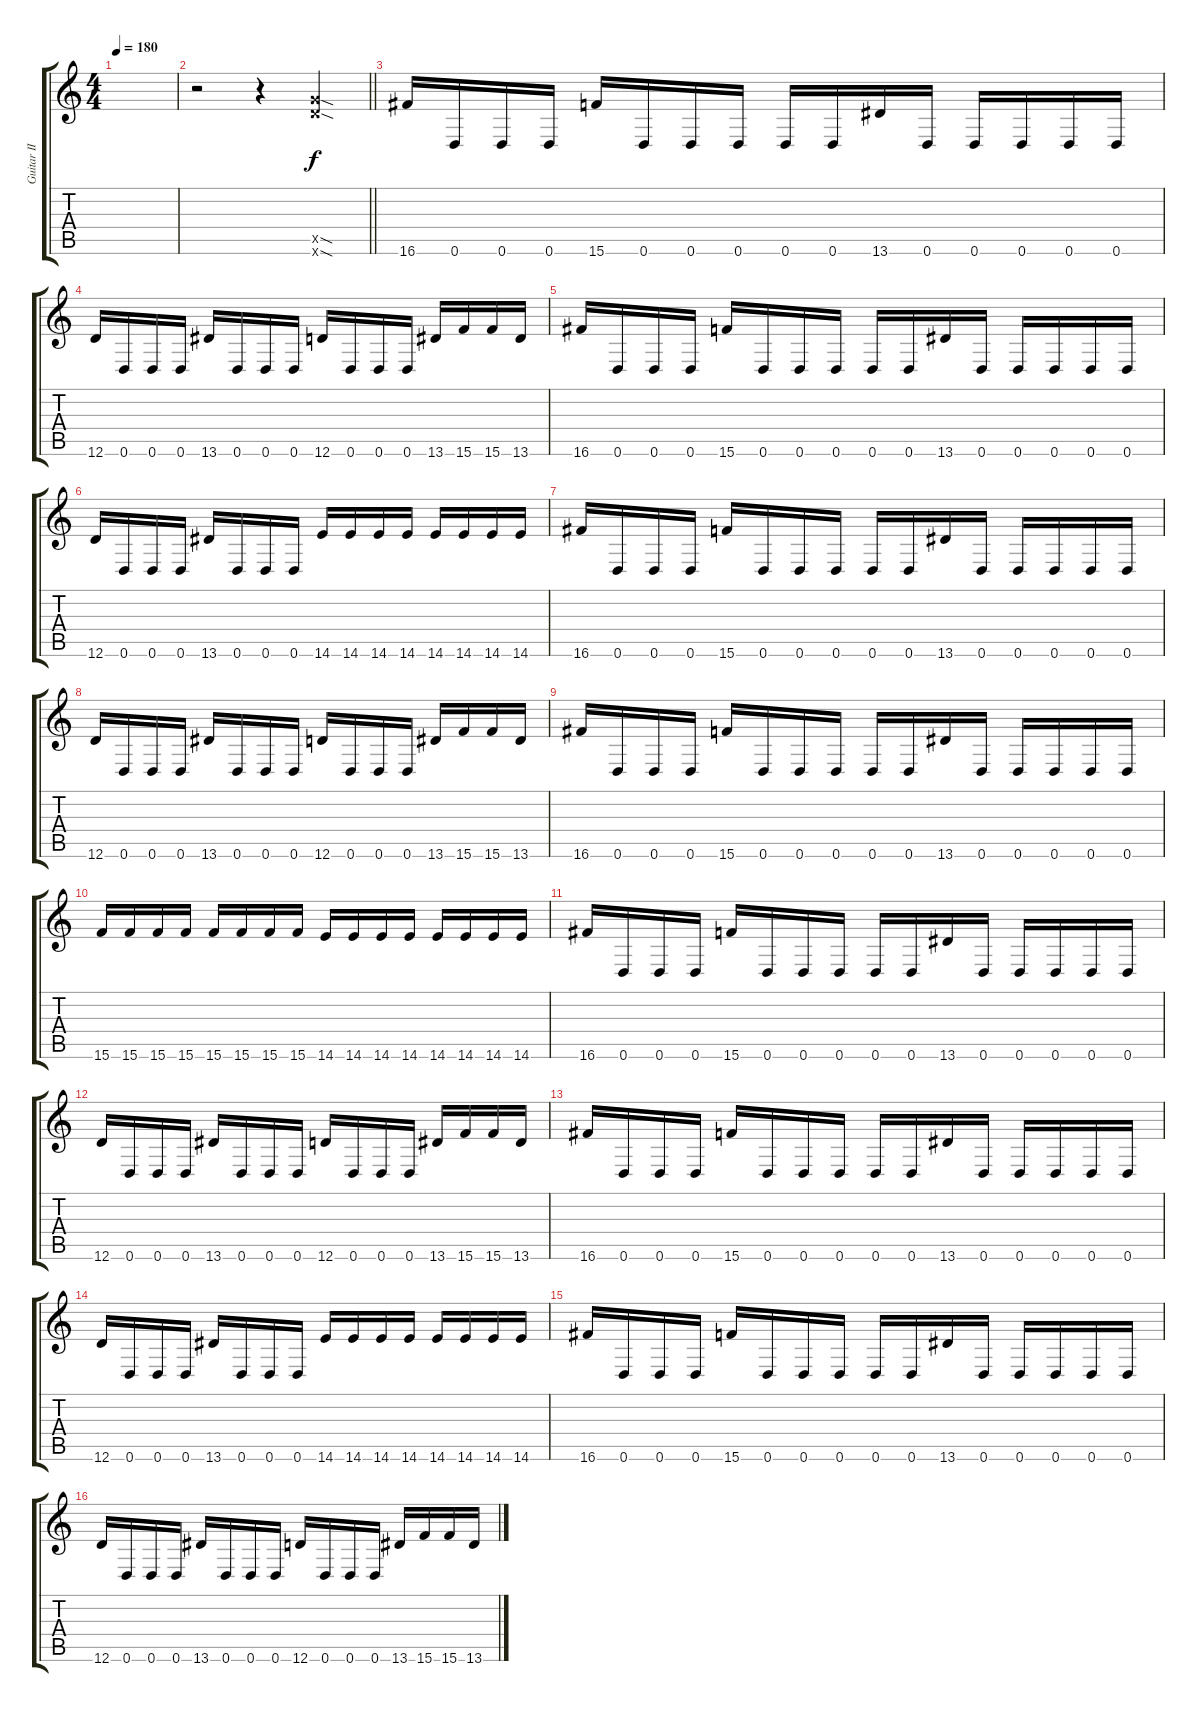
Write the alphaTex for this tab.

\track ("Guitar II" "Guitar II") {instrument distortionguitar}
\staff {score tabs}
\tuning (D4 A3 F3 C3 G2 D2) {hide}
\ts (4 4)
\tempo 180
\clef g2
\ks c
|
\barLineRight lightlight
r.2 r.4 (12.5{sod x} 12.6{sod x}).4 |
\section ("" "")
16.6.16 0.6.16 0.6.16 0.6.16 15.6.16 0.6.16 0.6.16 0.6.16 0.6.16 0.6.16 13.6.16 0.6.16 0.6.16 0.6.16 0.6.16 0.6.16 |
12.6.16 0.6.16 0.6.16 0.6.16 13.6.16 0.6.16 0.6.16 0.6.16 12.6.16 0.6.16 0.6.16 0.6.16 13.6.16 15.6.16 15.6.16 13.6.16 |
16.6.16 0.6.16 0.6.16 0.6.16 15.6.16 0.6.16 0.6.16 0.6.16 0.6.16 0.6.16 13.6.16 0.6.16 0.6.16 0.6.16 0.6.16 0.6.16 |
12.6.16 0.6.16 0.6.16 0.6.16 13.6.16 0.6.16 0.6.16 0.6.16 14.6.16 14.6.16 14.6.16 14.6.16 14.6.16 14.6.16 14.6.16 14.6.16 |
16.6.16 0.6.16 0.6.16 0.6.16 15.6.16 0.6.16 0.6.16 0.6.16 0.6.16 0.6.16 13.6.16 0.6.16 0.6.16 0.6.16 0.6.16 0.6.16 |
12.6.16 0.6.16 0.6.16 0.6.16 13.6.16 0.6.16 0.6.16 0.6.16 12.6.16 0.6.16 0.6.16 0.6.16 13.6.16 15.6.16 15.6.16 13.6.16 |
16.6.16 0.6.16 0.6.16 0.6.16 15.6.16 0.6.16 0.6.16 0.6.16 0.6.16 0.6.16 13.6.16 0.6.16 0.6.16 0.6.16 0.6.16 0.6.16 |
15.6.16 15.6.16 15.6.16 15.6.16 15.6.16 15.6.16 15.6.16 15.6.16 14.6.16 14.6.16 14.6.16 14.6.16 14.6.16 14.6.16 14.6.16 14.6.16 |
16.6.16 0.6.16 0.6.16 0.6.16 15.6.16 0.6.16 0.6.16 0.6.16 0.6.16 0.6.16 13.6.16 0.6.16 0.6.16 0.6.16 0.6.16 0.6.16 |
12.6.16 0.6.16 0.6.16 0.6.16 13.6.16 0.6.16 0.6.16 0.6.16 12.6.16 0.6.16 0.6.16 0.6.16 13.6.16 15.6.16 15.6.16 13.6.16 |
16.6.16 0.6.16 0.6.16 0.6.16 15.6.16 0.6.16 0.6.16 0.6.16 0.6.16 0.6.16 13.6.16 0.6.16 0.6.16 0.6.16 0.6.16 0.6.16 |
12.6.16 0.6.16 0.6.16 0.6.16 13.6.16 0.6.16 0.6.16 0.6.16 14.6.16 14.6.16 14.6.16 14.6.16 14.6.16 14.6.16 14.6.16 14.6.16 |
16.6.16 0.6.16 0.6.16 0.6.16 15.6.16 0.6.16 0.6.16 0.6.16 0.6.16 0.6.16 13.6.16 0.6.16 0.6.16 0.6.16 0.6.16 0.6.16 |
12.6.16 0.6.16 0.6.16 0.6.16 13.6.16 0.6.16 0.6.16 0.6.16 12.6.16 0.6.16 0.6.16 0.6.16 13.6.16 15.6.16 15.6.16 13.6.16
